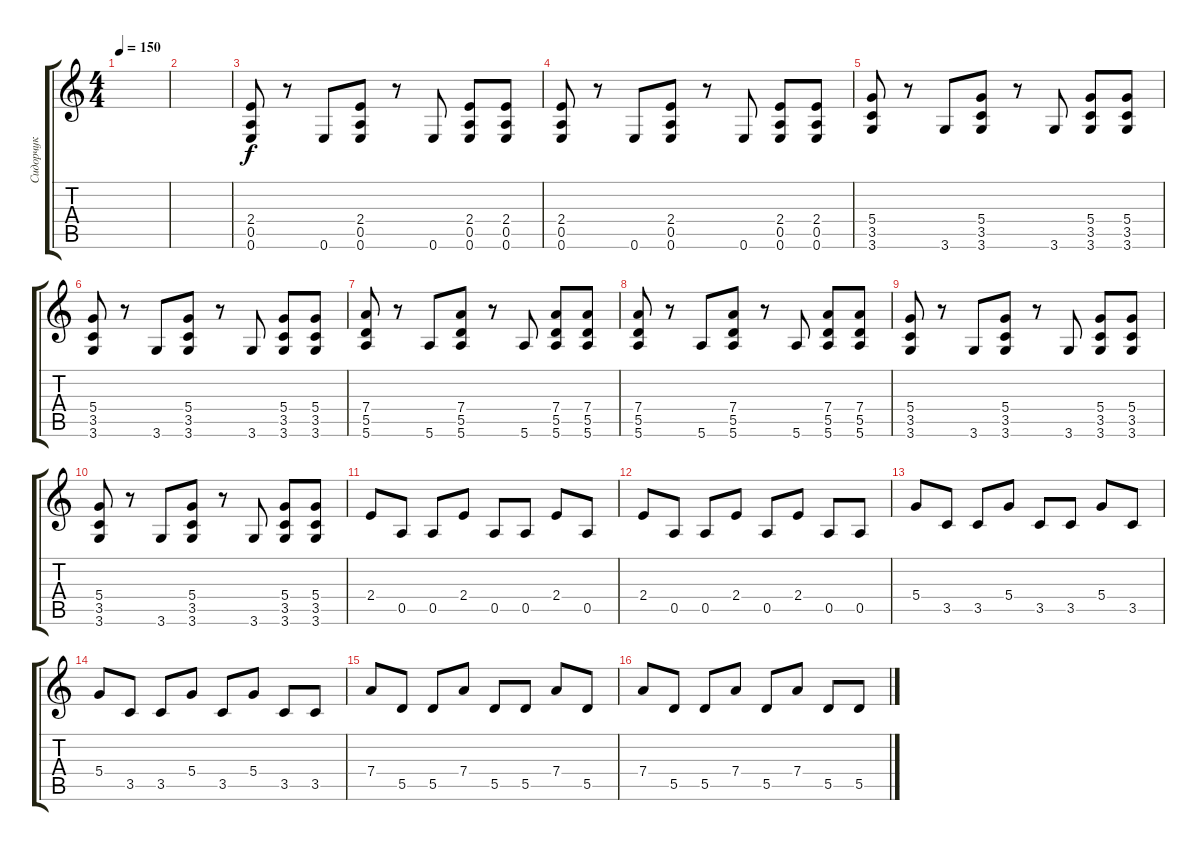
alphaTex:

\track ("Сидорчук" "Сидорчук") {instrument distortionguitar}
\staff {score tabs}
\tuning (E4 B3 G3 D3 A2 E2) {hide}
\ts (4 4)
\tempo 150
\clef g2
\ks c
|
|
(2.4 0.5 0.6).8 r.8 0.6.8 (2.4 0.5 0.6).8 r.8 0.6.8 (2.4 0.5 0.6).8 (2.4 0.5 0.6).8 |
(2.4 0.5 0.6).8 r.8 0.6.8 (2.4 0.5 0.6).8 r.8 0.6.8 (2.4 0.5 0.6).8 (2.4 0.5 0.6).8 |
(5.4 3.5 3.6).8 r.8 3.6.8 (5.4 3.5 3.6).8 r.8 3.6.8 (5.4 3.5 3.6).8 (5.4 3.5 3.6).8 |
(5.4 3.5 3.6).8 r.8 3.6.8 (5.4 3.5 3.6).8 r.8 3.6.8 (5.4 3.5 3.6).8 (5.4 3.5 3.6).8 |
(7.4 5.5 5.6).8 r.8 5.6.8 (7.4 5.5 5.6).8 r.8 5.6.8 (7.4 5.5 5.6).8 (7.4 5.5 5.6).8 |
(7.4 5.5 5.6).8 r.8 5.6.8 (7.4 5.5 5.6).8 r.8 5.6.8 (7.4 5.5 5.6).8 (7.4 5.5 5.6).8 |
(5.4 3.5 3.6).8 r.8 3.6.8 (5.4 3.5 3.6).8 r.8 3.6.8 (5.4 3.5 3.6).8 (5.4 3.5 3.6).8 |
(5.4 3.5 3.6).8 r.8 3.6.8 (5.4 3.5 3.6).8 r.8 3.6.8 (5.4 3.5 3.6).8 (5.4 3.5 3.6).8 |
2.4.8 0.5.8 0.5.8 2.4.8 0.5.8 0.5.8 2.4.8 0.5.8 |
2.4.8 0.5.8 0.5.8 2.4.8 0.5.8 2.4.8 0.5.8 0.5.8 |
5.4.8 3.5.8 3.5.8 5.4.8 3.5.8 3.5.8 5.4.8 3.5.8 |
5.4.8 3.5.8 3.5.8 5.4.8 3.5.8 5.4.8 3.5.8 3.5.8 |
7.4.8 5.5.8 5.5.8 7.4.8 5.5.8 5.5.8 7.4.8 5.5.8 |
7.4.8 5.5.8 5.5.8 7.4.8 5.5.8 7.4.8 5.5.8 5.5.8
